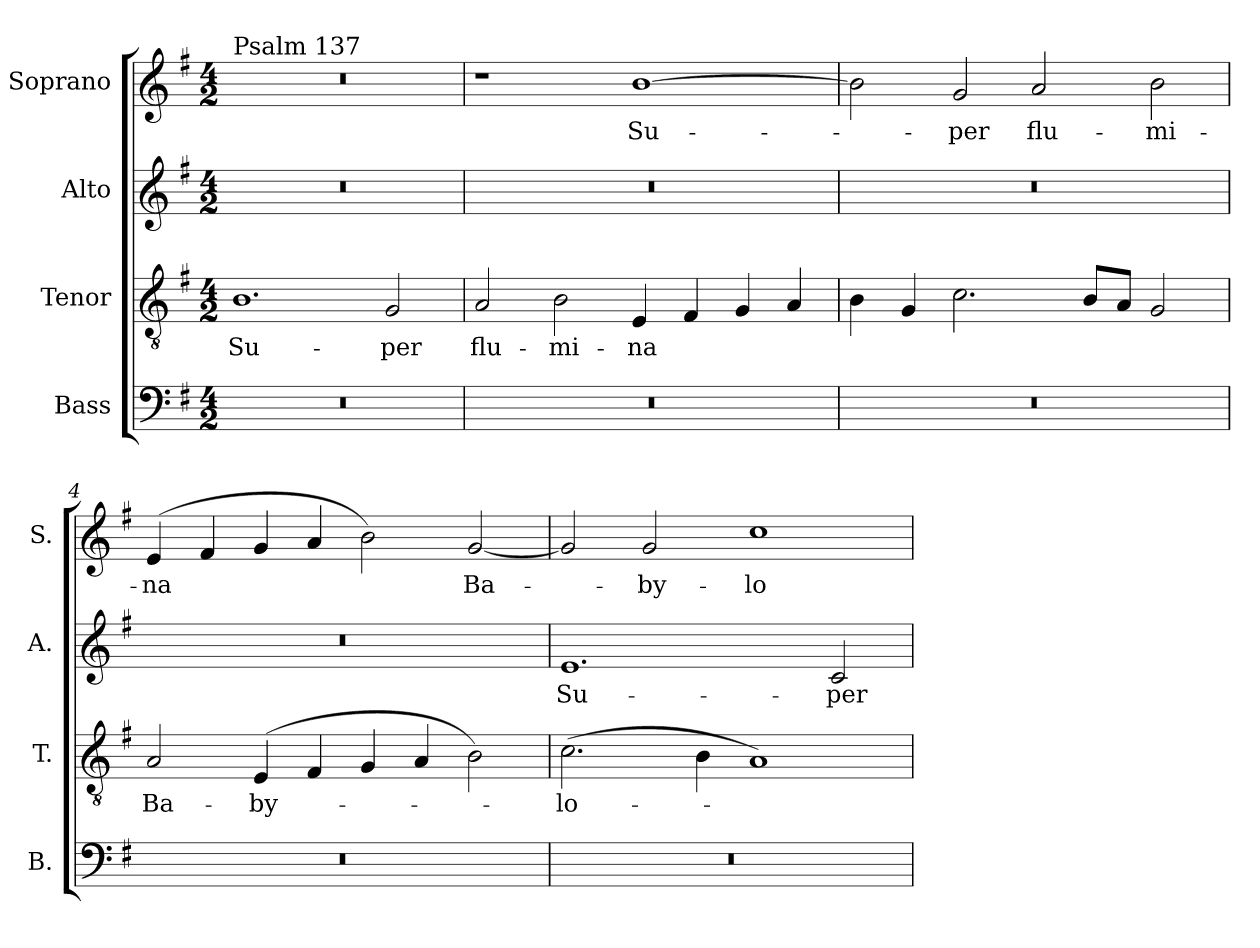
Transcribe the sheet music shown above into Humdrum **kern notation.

**kern	**kern	**text	**kern	**text	**kern	**text
*part4	*part3	*part3	*part2	*part2	*part1	*part1
*staff4	*staff3	*staff3	*staff2	*staff2	*staff1	*staff1
*I"Bass	*I"Tenor	*	*I"Alto	*	*I"Soprano	*
*I'B.	*I'T.	*	*I'A.	*	*I'S.	*
!!LO:PB:g=z
*clefF4	*clefGv2	*	*clefG2	*	*clefG2	*
*	*ITrd7c12	*	*	*	*	*
*k[f#]	*k[f#]	*	*k[f#]	*	*k[f#]	*
*G:	*G:	*	*G:	*	*G:	*
*M4/2	*M4/2	*	*M4/2	*	*M4/2	*
*MM168	*MM168	*	*MM168	*	*MM168	*
=1	=1	=1	=1	=1	=1	=1
!LO:N:vis=1	!	!	!	!	!	!
!	!	!	!	!	!LO:TX:a:t=Psalm 137	!
!	!	!LO:LY:b:color=#000000	!LO:N:vis=1	!	!LO:N:vis=1	!
0r	1.BBi	Su-	0r	.	0r	.
!	!	!LO:LY:b:color=#000000	!	!	!	!
.	2GGi/	-per	.	.	.	.
=2	=2	=2	=2	=2	=2	=2
!LO:N:vis=1	!	!	!	!	!	!
!	!	!LO:LY:b:color=#000000	!LO:N:vis=1	!	!	!
0r	2AAi/	flu-	0r	.	1r	.
!	!	!LO:LY:b:color=#000000	!	!	!	!
.	2BBi\	-mi-	.	.	.	.
!	!	!LO:LY:b:color=#000000	!	!	!	!
!	!	!	!	!	!	!LO:LY:b:color=#000000
.	4EEi/	-na	.	.	[1bi	Su-
.	4FF#i/	.	.	.	.	.
.	4GGi/	.	.	.	.	.
.	4AAi/	.	.	.	.	.
=3	=3	=3	=3	=3	=3	=3
!LO:N:vis=1	!	!	!LO:N:vis=1	!	!	!
0r	4BBi\	.	0r	.	2bi\]	.
.	4GGi/	.	.	.	.	.
!	!	!	!	!	!	!LO:LY:b:color=#000000
.	2.Ci\	.	.	.	2gi/	-per
!	!	!	!	!	!	!LO:LY:b:color=#000000
.	.	.	.	.	2ai/	flu-
.	8BBi/L	.	.	.	.	.
.	8AAi/J	.	.	.	.	.
!	!	!	!	!	!	!LO:LY:b:color=#000000
.	2GGi/	.	.	.	2bi\	-mi-
=4	=4	=4	=4	=4	=4	=4
!LO:N:vis=1	!	!	!	!	!	!
!	!	!LO:LY:b:color=#000000	!LO:N:vis=1	!	!	!
!	!	!	!	!	!	!LO:LY:b:color=#000000
0r	2AAi/	Ba-	0r	.	(4ei/	-na
.	.	.	.	.	4f#i/	.
!	!	!LO:LY:b:color=#000000	!	!	!	!
.	(4EEi/	-by-	.	.	4gi/	.
.	4FF#i/	.	.	.	4ai/	.
.	4GGi/	.	.	.	2bi\)	.
.	4AAi/	.	.	.	.	.
!	!	!	!	!	!	!LO:LY:b:color=#000000
.	2BBi\)	.	.	.	[2gi/	Ba-
=5	=5	=5	=5	=5	=5	=5
!LO:N:vis=1	!	!	!	!	!	!
!	!	!LO:LY:b:color=#000000	!	!	!	!
!	!	!	!	!LO:LY:b:color=#000000	!	!
0r	(2.Ci\	-lo-	1.ei	Su-	2gi/]	.
!	!	!	!	!	!	!LO:LY:b:color=#000000
.	.	.	.	.	2gi/	-by-
.	4BBi\	.	.	.	.	.
!	!	!	!	!	!	!LO:LY:b:color=#000000
.	1AAi)	.	.	.	1cci	-lo-
!	!	!	!	!LO:LY:b:color=#000000	!	!
.	.	.	2ci/	-per	.	.
=	=	=	=	=	=	=
*-	*-	*-	*-	*-	*-	*-
